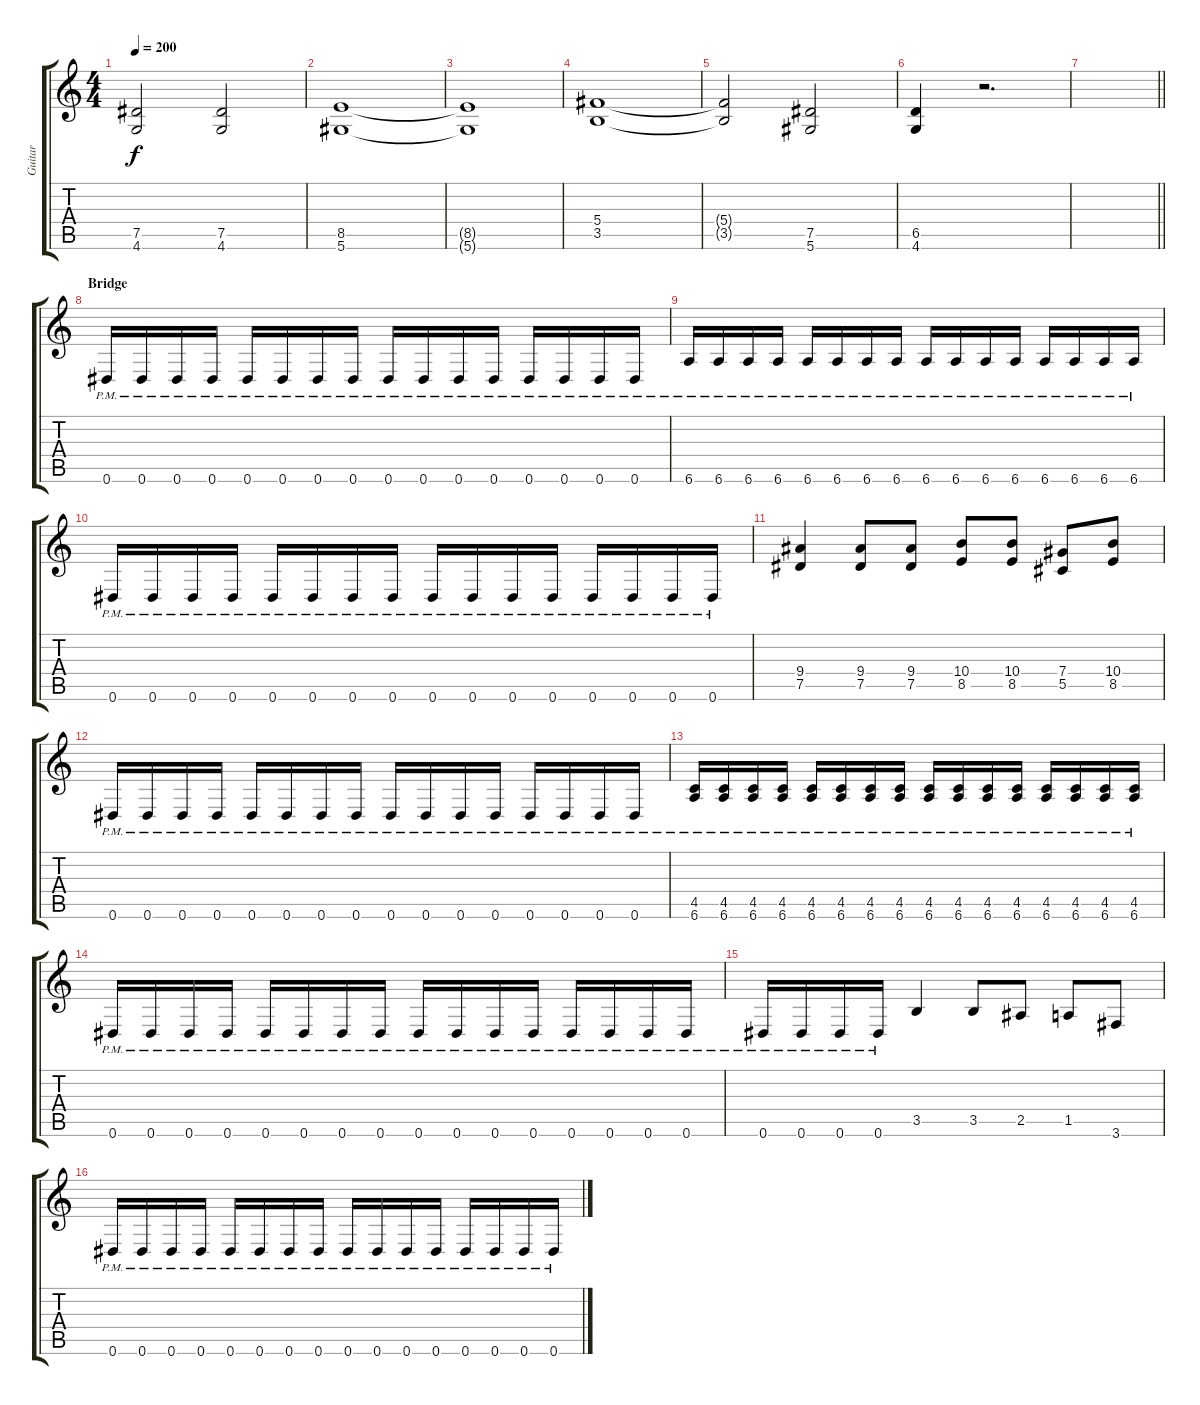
\track ("Guitar" "Guitar") {instrument overdrivenguitar}
\staff {score tabs}
\tuning (Eb4 Bb3 Gb3 Db3 Ab2 Eb2) {hide}
\ts (4 4)
\tempo 200
\clef g2
\ks c
(7.5{t} 4.6{t}).2{dy f} (7.5 4.6).2 |
(8.5 5.6).1 |
(8.5{t} 5.6{t}).1 |
(5.4 3.5).1 |
(5.4{t} 3.5{t}).2 (7.5 5.6).2 |
(6.5 4.6).4 r.2{d} |
\barLineRight lightlight
|
\section ("" "Bridge")
0.6{pm}.16 0.6{pm}.16 0.6{pm}.16 0.6{pm}.16 0.6{pm}.16 0.6{pm}.16 0.6{pm}.16 0.6{pm}.16 0.6{pm}.16 0.6{pm}.16 0.6{pm}.16 0.6{pm}.16 0.6{pm}.16 0.6{pm}.16 0.6{pm}.16 0.6{pm}.16 |
6.6{pm}.16 6.6{pm}.16 6.6{pm}.16 6.6{pm}.16 6.6{pm}.16 6.6{pm}.16 6.6{pm}.16 6.6{pm}.16 6.6{pm}.16 6.6{pm}.16 6.6{pm}.16 6.6{pm}.16 6.6{pm}.16 6.6{pm}.16 6.6{pm}.16 6.6{pm}.16 |
0.6{pm}.16 0.6{pm}.16 0.6{pm}.16 0.6{pm}.16 0.6{pm}.16 0.6{pm}.16 0.6{pm}.16 0.6{pm}.16 0.6{pm}.16 0.6{pm}.16 0.6{pm}.16 0.6{pm}.16 0.6{pm}.16 0.6{pm}.16 0.6{pm}.16 0.6{pm}.16 |
(9.4 7.5).4 (9.4 7.5).8 (9.4 7.5).8 (10.4 8.5).8 (10.4 8.5).8 (7.4 5.5).8 (10.4 8.5).8 |
0.6{pm}.16 0.6{pm}.16 0.6{pm}.16 0.6{pm}.16 0.6{pm}.16 0.6{pm}.16 0.6{pm}.16 0.6{pm}.16 0.6{pm}.16 0.6{pm}.16 0.6{pm}.16 0.6{pm}.16 0.6{pm}.16 0.6{pm}.16 0.6{pm}.16 0.6{pm}.16 |
(4.5{pm} 6.6{pm}).16 (4.5{pm} 6.6{pm}).16 (4.5{pm} 6.6{pm}).16 (4.5{pm} 6.6{pm}).16 (4.5{pm} 6.6{pm}).16 (4.5{pm} 6.6{pm}).16 (4.5{pm} 6.6{pm}).16 (4.5{pm} 6.6{pm}).16 (4.5{pm} 6.6{pm}).16 (4.5{pm} 6.6{pm}).16 (4.5{pm} 6.6{pm}).16 (4.5{pm} 6.6{pm}).16 (4.5{pm} 6.6{pm}).16 (4.5{pm} 6.6{pm}).16 (4.5{pm} 6.6{pm}).16 (4.5{pm} 6.6{pm}).16 |
0.6{pm}.16 0.6{pm}.16 0.6{pm}.16 0.6{pm}.16 0.6{pm}.16 0.6{pm}.16 0.6{pm}.16 0.6{pm}.16 0.6{pm}.16 0.6{pm}.16 0.6{pm}.16 0.6{pm}.16 0.6{pm}.16 0.6{pm}.16 0.6{pm}.16 0.6{pm}.16 |
0.6{pm}.16 0.6{pm}.16 0.6{pm}.16 0.6{pm}.16 3.5.4 3.5.8 2.5.8 1.5.8 3.6.8 |
0.6{pm}.16 0.6{pm}.16 0.6{pm}.16 0.6{pm}.16 0.6{pm}.16 0.6{pm}.16 0.6{pm}.16 0.6{pm}.16 0.6{pm}.16 0.6{pm}.16 0.6{pm}.16 0.6{pm}.16 0.6{pm}.16 0.6{pm}.16 0.6{pm}.16 0.6{pm}.16
